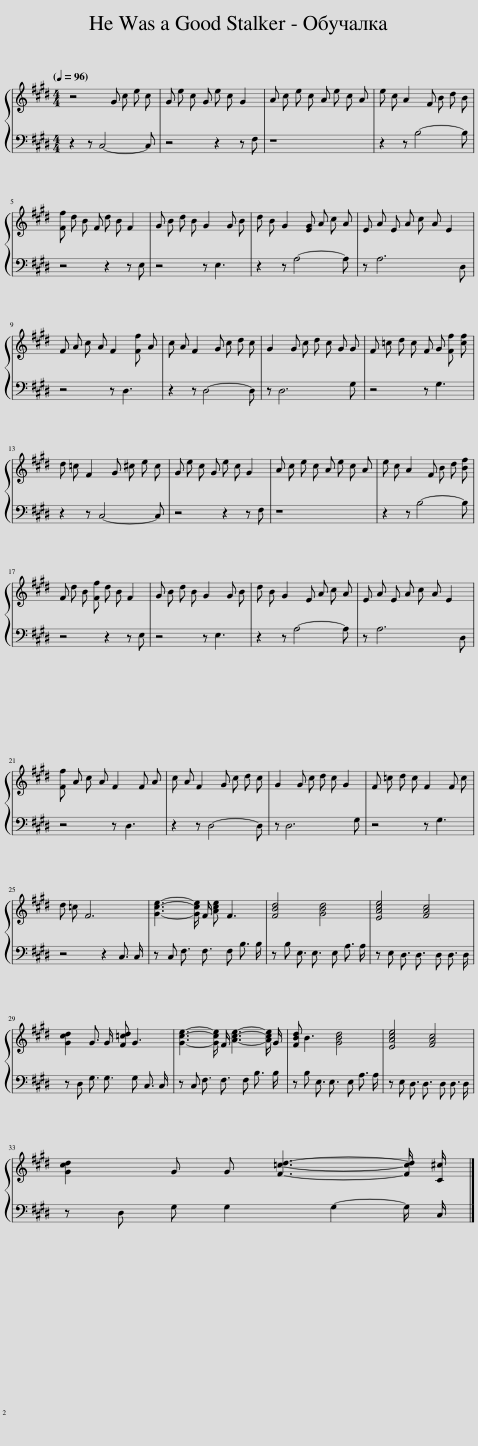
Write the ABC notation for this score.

X:1
%%score { 1 | 2 }
L:1/8
Q:1/4=96
M:4/4
I:linebreak $
K:E
V:1 treble
V:2 bass
V:1
 z4 G c e c | G e c G e c G2 | A c e c A e c A | e c A2 F B d B |$ [Ff] d B F d B F2 | %5
 G B d B G2 G B | d B G2 [EG] A c A | E A E A c A E2 |$ F A c A F2 [Ff] A | c A F2 G c d c | %10
 G2 G c d c G G | F =c d c F G [Ff] [cf] |$ d =c F2 G ^c e c | G e c G e c G2 | A c e c A e c A | %15
 e c A2 F B d [Bf] |$ F d B [Ff] d B F2 | G B d B G2 G B | d B G2 E A c A | E A E A c A E2 |$ %20
 [Ff] A c A F2 F A | c A F2 G c d c | G2 G c d c G2 | F =c d c F2 F c |$ d =c F6 | %25
 [Gce]3- [Gce]/ F/ [Ace] F3 | [FBd]4 [GBd]4 | [EAce]4 [FAc]4 |$ [Gcd]2 G3/2 G/ [F=cd] G3 | [Gce]3- [Gce]/ F/ [Ace]3- [Ace]/ G/ | %30
 [FBd] B3 [GBd]4 | [EAce]4 [FAc]4 |$ [Gcd]2 G G [F=cd]3- [Fcd]/ [C^c]/ |] %33
V:2
 z2 z C,4- C, | z4 z2 z F, | z8 | z2 z B,4- B, |$ z4 z2 z E, | %5
 z4 z E,3 | z2 z A,4- A, | z A,6 D, |$ z4 z D,3 | z2 z D,4- D, | %10
 z D,6 G, | z4 z G,3 |$ z2 z C,4- C, | z4 z2 z F, | z8 | %15
 z2 z B,4- B, |$ z4 z2 z E, | z4 z E,3 | z2 z A,4- A, | z A,6 D, |$ %20
 z4 z D,3 | z2 z D,4- D, | z D,6 G, | z4 z G,3 |$ z4 z2 C,3/2 C,/ | %25
 z C, F,3/2 F,3/2 F, B,3/2 B,/ | z B, E,3/2 E,3/2 E, A,3/2 A,/ | z E, D,3/2 D,3/2 D, D,3/2 D,/ |$ z D, G,3/2 G,3/2 G, C,3/2 C,/ | z C, F,3/2 F,3/2 F, B,3/2 B,/ | %30
 z B, E,3/2 E,3/2 E, A,3/2 A,/ | z E, D,3/2 D,3/2 D, D,3/2 D,/ |$ z D, G, G,2 G,2- G,/ C,/ |] %33
